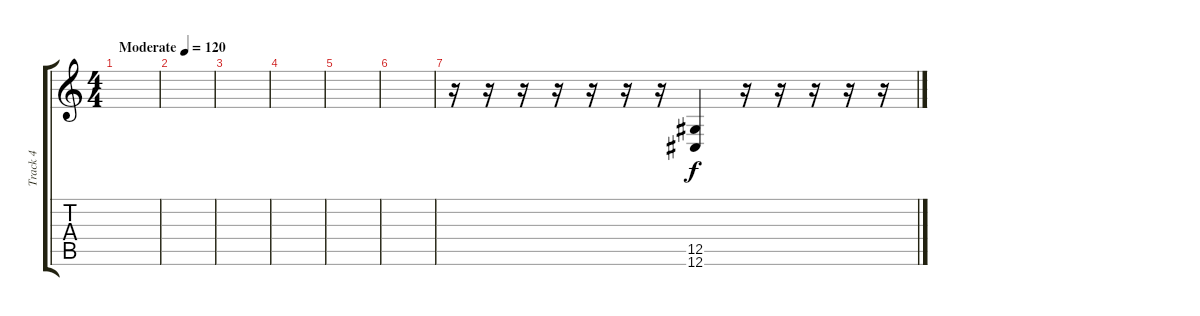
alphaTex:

\track ("Track 4" "Track 4") {instrument reversecymbal}
\staff {score tabs}
\tuning (Eb4 Bb3 Gb3 Db3 Ab2 Db2) {hide}
\ts (4 4)
\tempo (120 "Moderate")
\clef g2
\ks c
|
|
|
|
|
|
r.16 r.16 r.16 r.16 r.16 r.16 r.16 (12.5 12.6).4 r.16 r.16 r.16 r.16 r.16
